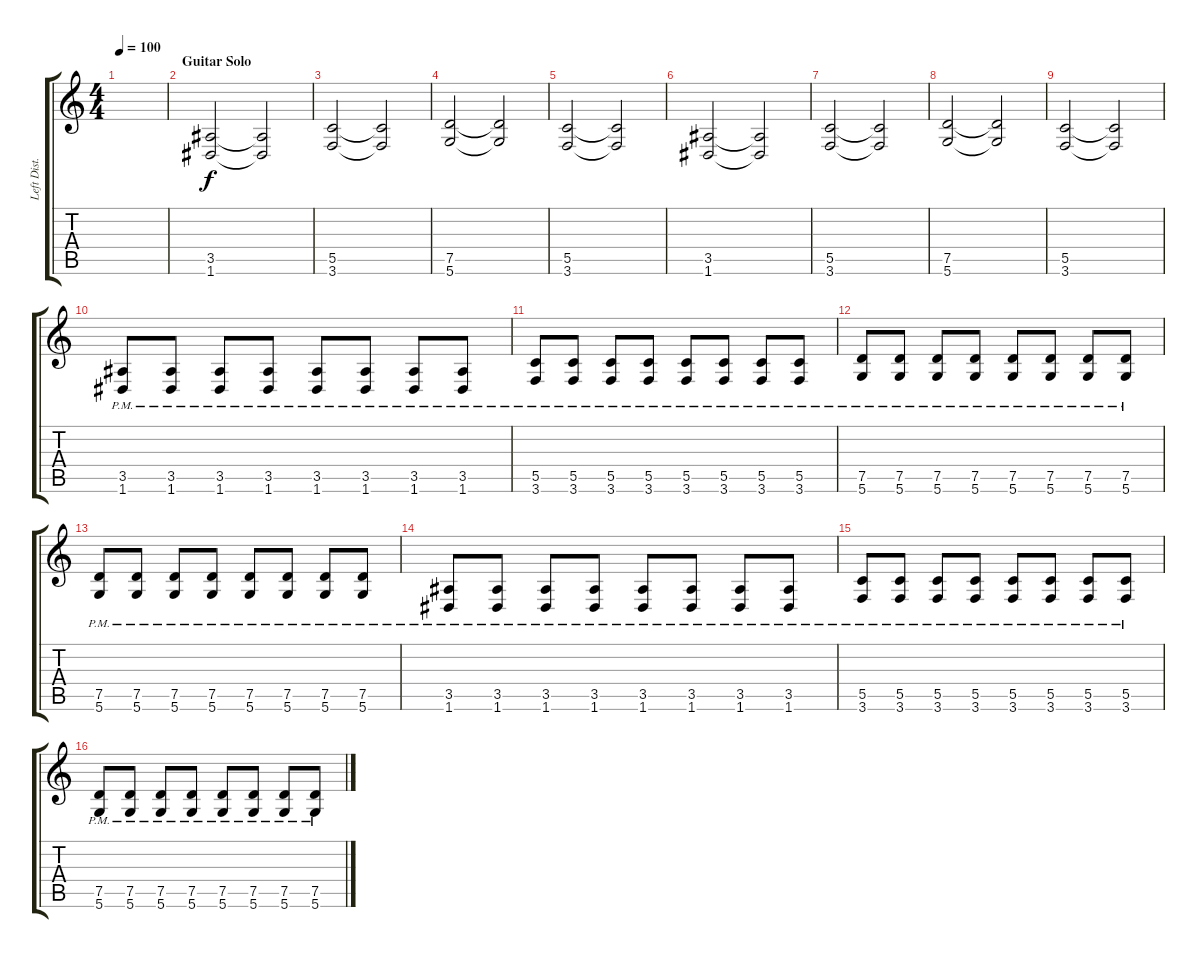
\track ("Left Dist. Guitar" "Left Dist.") {instrument distortionguitar}
\staff {score tabs}
\tuning (D4 A3 F3 C3 G2 D2) {hide}
\ts (4 4)
\tempo 100
\clef g2
\ks c
|
\section ("" "Guitar Solo")
(3.5 1.6).2{volume 13} (3.5{t} 1.6{t}).2 |
(5.5 3.6).2 (5.5{t} 3.6{t}).2 |
(7.5 5.6).2 (7.5{t} 5.6{t}).2 |
(5.5 3.6).2 (5.5{t} 3.6{t}).2 |
(3.5 1.6).2 (3.5{t} 1.6{t}).2 |
(5.5 3.6).2 (5.5{t} 3.6{t}).2 |
(7.5 5.6).2 (7.5{t} 5.6{t}).2 |
(5.5 3.6).2 (5.5{t} 3.6{t}).2 |
(3.5{pm} 1.6{pm}).8 (3.5{pm} 1.6{pm}).8 (3.5{pm} 1.6{pm}).8 (3.5{pm} 1.6{pm}).8 (3.5{pm} 1.6{pm}).8 (3.5{pm} 1.6{pm}).8 (3.5{pm} 1.6{pm}).8 (3.5{pm} 1.6{pm}).8 |
(5.5{pm} 3.6{pm}).8 (5.5{pm} 3.6{pm}).8 (5.5{pm} 3.6{pm}).8 (5.5{pm} 3.6{pm}).8 (5.5{pm} 3.6{pm}).8 (5.5{pm} 3.6{pm}).8 (5.5{pm} 3.6{pm}).8 (5.5{pm} 3.6{pm}).8 |
(7.5{pm} 5.6{pm}).8 (7.5{pm} 5.6{pm}).8 (7.5{pm} 5.6{pm}).8 (7.5{pm} 5.6{pm}).8 (7.5{pm} 5.6{pm}).8 (7.5{pm} 5.6{pm}).8 (7.5{pm} 5.6{pm}).8 (7.5{pm} 5.6{pm}).8 |
(7.5{pm} 5.6{pm}).8 (7.5{pm} 5.6{pm}).8 (7.5{pm} 5.6{pm}).8 (7.5{pm} 5.6{pm}).8 (7.5{pm} 5.6{pm}).8 (7.5{pm} 5.6{pm}).8 (7.5{pm} 5.6{pm}).8 (7.5{pm} 5.6{pm}).8 |
(3.5{pm} 1.6{pm}).8 (3.5{pm} 1.6{pm}).8 (3.5{pm} 1.6{pm}).8 (3.5{pm} 1.6{pm}).8 (3.5{pm} 1.6{pm}).8 (3.5{pm} 1.6{pm}).8 (3.5{pm} 1.6{pm}).8 (3.5{pm} 1.6{pm}).8 |
(5.5{pm} 3.6{pm}).8 (5.5{pm} 3.6{pm}).8 (5.5{pm} 3.6{pm}).8 (5.5{pm} 3.6{pm}).8 (5.5{pm} 3.6{pm}).8 (5.5{pm} 3.6{pm}).8 (5.5{pm} 3.6{pm}).8 (5.5{pm} 3.6{pm}).8 |
(7.5{pm} 5.6{pm}).8 (7.5{pm} 5.6{pm}).8 (7.5{pm} 5.6{pm}).8 (7.5{pm} 5.6{pm}).8 (7.5{pm} 5.6{pm}).8 (7.5{pm} 5.6{pm}).8 (7.5{pm} 5.6{pm}).8 (7.5{pm} 5.6{pm}).8
